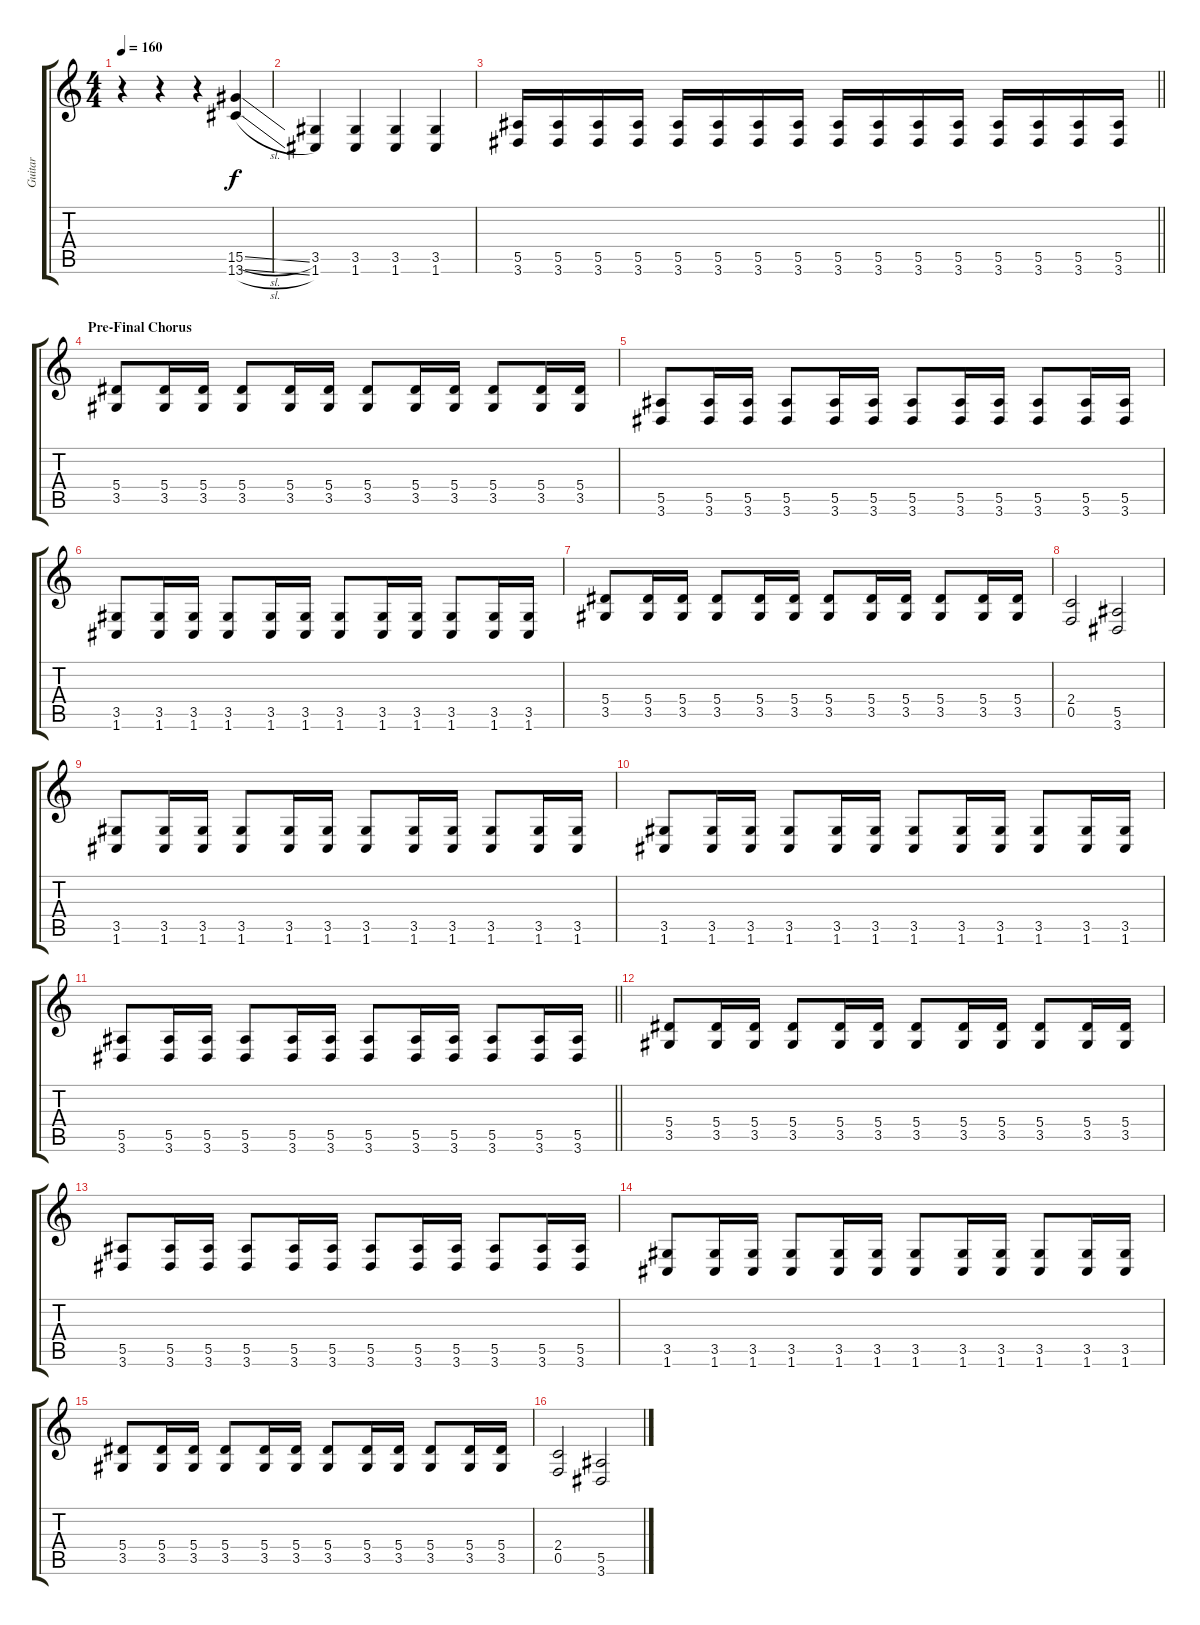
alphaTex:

\track ("Guitar" "Guitar") {instrument distortionguitar}
\staff {score tabs}
\tuning (C4 G3 Eb3 Bb2 F2 C2) {hide}
\ts (4 4)
\tempo 160
\clef g2
\ks c
r.4{dy f} r.4 r.4 (15.5{sl} 13.6{sl}).4 |
(3.5 1.6).4 (3.5 1.6).4 (3.5 1.6).4 (3.5 1.6).4 |
\barLineRight lightlight
(5.5 3.6).16 (5.5 3.6).16 (5.5 3.6).16 (5.5 3.6).16 (5.5 3.6).16 (5.5 3.6).16 (5.5 3.6).16 (5.5 3.6).16 (5.5 3.6).16 (5.5 3.6).16 (5.5 3.6).16 (5.5 3.6).16 (5.5 3.6).16 (5.5 3.6).16 (5.5 3.6).16 (5.5 3.6).16 |
\section ("" "Pre-Final Chorus")
(5.4 3.5).8 (5.4 3.5).16 (5.4 3.5).16 (5.4 3.5).8 (5.4 3.5).16 (5.4 3.5).16 (5.4 3.5).8 (5.4 3.5).16 (5.4 3.5).16 (5.4 3.5).8 (5.4 3.5).16 (5.4 3.5).16 |
(5.5 3.6).8 (5.5 3.6).16 (5.5 3.6).16 (5.5 3.6).8 (5.5 3.6).16 (5.5 3.6).16 (5.5 3.6).8 (5.5 3.6).16 (5.5 3.6).16 (5.5 3.6).8 (5.5 3.6).16 (5.5 3.6).16 |
(3.5 1.6).8 (3.5 1.6).16 (3.5 1.6).16 (3.5 1.6).8 (3.5 1.6).16 (3.5 1.6).16 (3.5 1.6).8 (3.5 1.6).16 (3.5 1.6).16 (3.5 1.6).8 (3.5 1.6).16 (3.5 1.6).16 |
(5.4 3.5).8 (5.4 3.5).16 (5.4 3.5).16 (5.4 3.5).8 (5.4 3.5).16 (5.4 3.5).16 (5.4 3.5).8 (5.4 3.5).16 (5.4 3.5).16 (5.4 3.5).8 (5.4 3.5).16 (5.4 3.5).16 |
(2.4 0.5).2 (5.5 3.6).2 |
(3.5 1.6).8 (3.5 1.6).16 (3.5 1.6).16 (3.5 1.6).8 (3.5 1.6).16 (3.5 1.6).16 (3.5 1.6).8 (3.5 1.6).16 (3.5 1.6).16 (3.5 1.6).8 (3.5 1.6).16 (3.5 1.6).16 |
(3.5 1.6).8 (3.5 1.6).16 (3.5 1.6).16 (3.5 1.6).8 (3.5 1.6).16 (3.5 1.6).16 (3.5 1.6).8 (3.5 1.6).16 (3.5 1.6).16 (3.5 1.6).8 (3.5 1.6).16 (3.5 1.6).16 |
\barLineRight lightlight
(5.5 3.6).8 (5.5 3.6).16 (5.5 3.6).16 (5.5 3.6).8 (5.5 3.6).16 (5.5 3.6).16 (5.5 3.6).8 (5.5 3.6).16 (5.5 3.6).16 (5.5 3.6).8 (5.5 3.6).16 (5.5 3.6).16 |
(5.4 3.5).8 (5.4 3.5).16 (5.4 3.5).16 (5.4 3.5).8 (5.4 3.5).16 (5.4 3.5).16 (5.4 3.5).8 (5.4 3.5).16 (5.4 3.5).16 (5.4 3.5).8 (5.4 3.5).16 (5.4 3.5).16 |
(5.5 3.6).8 (5.5 3.6).16 (5.5 3.6).16 (5.5 3.6).8 (5.5 3.6).16 (5.5 3.6).16 (5.5 3.6).8 (5.5 3.6).16 (5.5 3.6).16 (5.5 3.6).8 (5.5 3.6).16 (5.5 3.6).16 |
(3.5 1.6).8 (3.5 1.6).16 (3.5 1.6).16 (3.5 1.6).8 (3.5 1.6).16 (3.5 1.6).16 (3.5 1.6).8 (3.5 1.6).16 (3.5 1.6).16 (3.5 1.6).8 (3.5 1.6).16 (3.5 1.6).16 |
(5.4 3.5).8 (5.4 3.5).16 (5.4 3.5).16 (5.4 3.5).8 (5.4 3.5).16 (5.4 3.5).16 (5.4 3.5).8 (5.4 3.5).16 (5.4 3.5).16 (5.4 3.5).8 (5.4 3.5).16 (5.4 3.5).16 |
(2.4 0.5).2 (5.5 3.6).2
